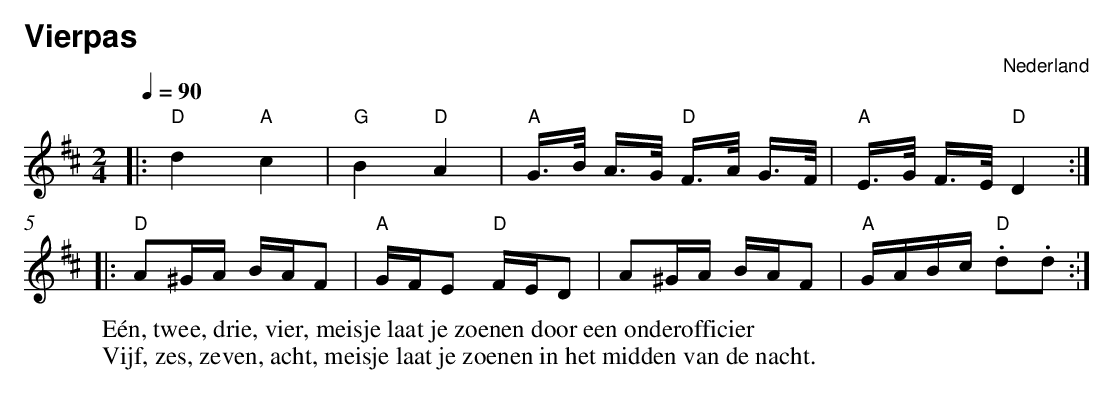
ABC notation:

X:1
T:Vierpas
O:Nederland
M:2/4
L:1/8
Q:1/4=90
K:D
V:1
|:"D"d2"A"c2|"G"B2"D"A2|"A" G/>B/ A/>G/ "D" F/>A/ G/>F/|"A"E/>G/ F/>E/ "D"D2:|:$
"D"A^G/A/ B/A/F|"A"G/F/E "D"F/E/D| A^G/A/ B/A/F|"A"G/A/B/c/ "D".d.d.:|
W:Eén, twee, drie, vier, meisje laat je zoenen door een onderofficier
W:Vijf, zes, zeven, acht, meisje laat je zoenen in het midden van de nacht.
